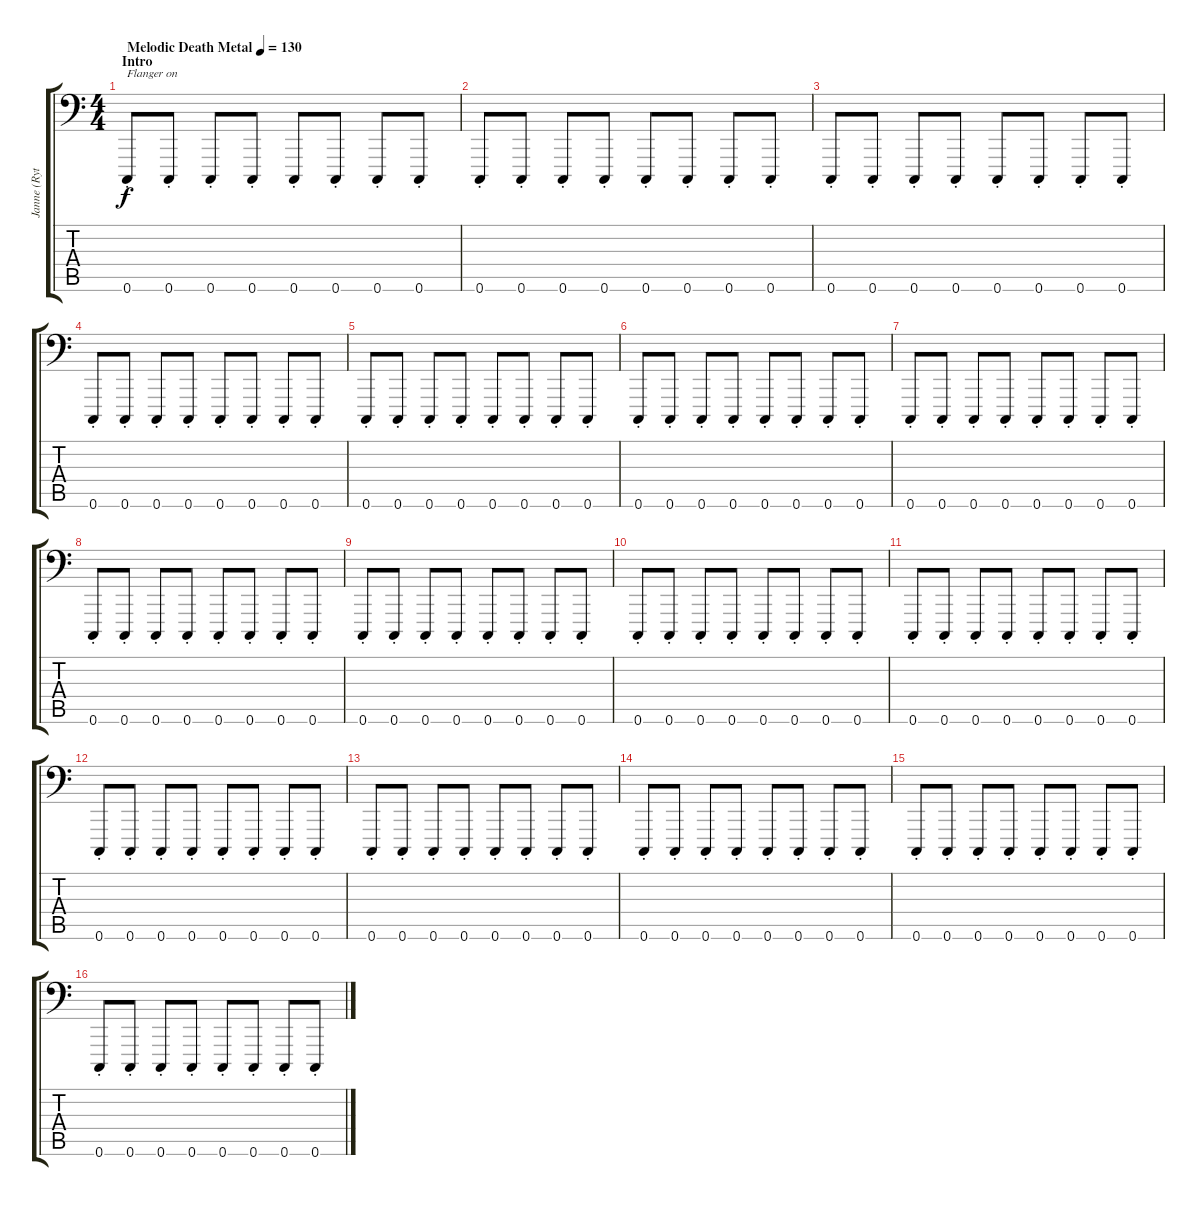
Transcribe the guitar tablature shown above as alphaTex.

\track ("Janne (Rythm I)" "Janne (Ryt") {instrument stringensemble1}
\staff {score tabs}
\tuning (D3 A2 F2 C2 G1 C1) {hide}
\ts (4 4)
\section ("" "Intro")
\tempo (130 "Melodic Death Metal")
\clef f4
\ks c
0.6{st}.8{txt "Flanger on" dy f volume 0 balance 2 instrument synthbass1} 0.6{st}.8{volume 10 balance 14} 0.6{st}.8 0.6{st}.8 0.6{st}.8 0.6{st}.8 0.6{st}.8 0.6{st}.8 |
0.6{st}.8 0.6{st}.8 0.6{st}.8 0.6{st}.8 0.6{st}.8 0.6{st}.8 0.6{st}.8 0.6{st}.8 |
0.6{st}.8 0.6{st}.8 0.6{st}.8 0.6{st}.8 0.6{st}.8{volume 3} 0.6{st}.8 0.6{st}.8 0.6{st}.8 |
0.6{st}.8 0.6{st}.8 0.6{st}.8 0.6{st}.8 0.6{st}.8 0.6{st}.8 0.6{st}.8 0.6{st}.8 |
0.6{st}.8{volume 10 balance 2} 0.6{st}.8 0.6{st}.8 0.6{st}.8 0.6{st}.8 0.6{st}.8 0.6{st}.8 0.6{st}.8 |
0.6{st}.8 0.6{st}.8 0.6{st}.8 0.6{st}.8 0.6{st}.8 0.6{st}.8 0.6{st}.8 0.6{st}.8 |
0.6{st}.8 0.6{st}.8 0.6{st}.8 0.6{st}.8 0.6{st}.8{volume 3 balance 14} 0.6{st}.8 0.6{st}.8 0.6{st}.8 |
0.6{st}.8 0.6{st}.8 0.6{st}.8 0.6{st}.8 0.6{st}.8 0.6{st}.8 0.6{st}.8 0.6{st}.8 |
0.6{st}.8 0.6{st}.8 0.6{st}.8 0.6{st}.8 0.6{st}.8{volume 10 balance 2} 0.6{st}.8 0.6{st}.8 0.6{st}.8 |
0.6{st}.8 0.6{st}.8 0.6{st}.8 0.6{st}.8 0.6{st}.8 0.6{st}.8 0.6{st}.8 0.6{st}.8 |
0.6{st}.8 0.6{st}.8 0.6{st}.8 0.6{st}.8 0.6{st}.8{volume 3 balance 14} 0.6{st}.8 0.6{st}.8 0.6{st}.8 |
0.6{st}.8 0.6{st}.8 0.6{st}.8 0.6{st}.8 0.6{st}.8 0.6{st}.8 0.6{st}.8 0.6{st}.8 |
0.6{st}.8 0.6{st}.8 0.6{st}.8 0.6{st}.8 0.6{st}.8{volume 10 balance 2} 0.6{st}.8 0.6{st}.8 0.6{st}.8 |
0.6{st}.8 0.6{st}.8 0.6{st}.8 0.6{st}.8 0.6{st}.8 0.6{st}.8 0.6{st}.8 0.6{st}.8 |
0.6{st}.8 0.6{st}.8 0.6{st}.8 0.6{st}.8 0.6{st}.8{volume 3 balance 14} 0.6{st}.8 0.6{st}.8 0.6{st}.8 |
0.6{st}.8 0.6{st}.8 0.6{st}.8 0.6{st}.8 0.6{st}.8 0.6{st}.8 0.6{st}.8 0.6{st}.8
